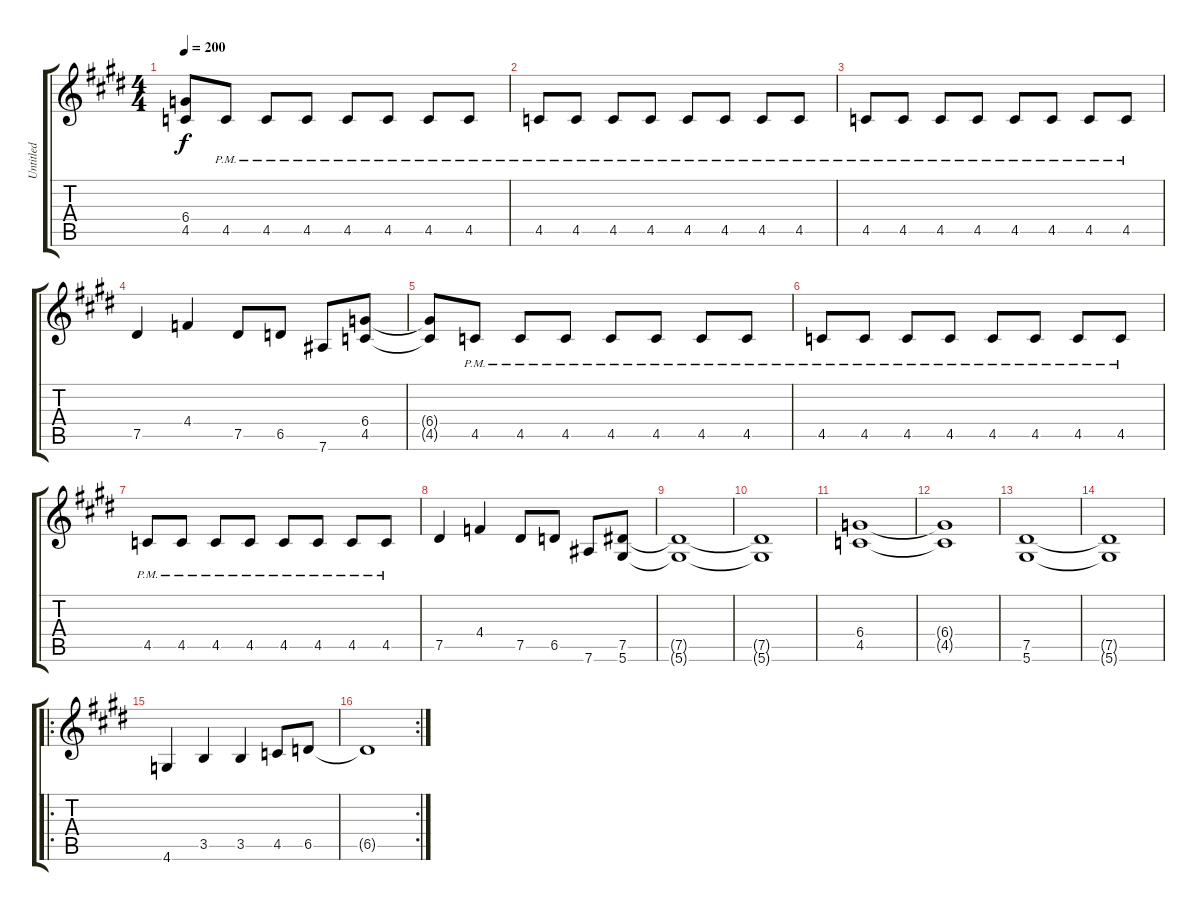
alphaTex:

\track ("Untitled" "Untitled") {instrument distortionguitar}
\staff {score tabs}
\tuning (Eb4 Bb3 Gb3 Db3 Ab2 Eb2) {hide}
\ts (4 4)
\tempo 200
\clef g2
\ks e
(6.4{t} 4.5{t}).8{dy f} 4.5{pm}.8 4.5{pm}.8 4.5{pm}.8 4.5{pm}.8 4.5{pm}.8 4.5{pm}.8 4.5{pm}.8 |
\ks c#minor
4.5{pm}.8 4.5{pm}.8 4.5{pm}.8 4.5{pm}.8 4.5{pm}.8 4.5{pm}.8 4.5{pm}.8 4.5{pm}.8 |
4.5{pm}.8 4.5{pm}.8 4.5{pm}.8 4.5{pm}.8 4.5{pm}.8 4.5{pm}.8 4.5{pm}.8 4.5{pm}.8 |
7.5.4 4.4.4 7.5.8 6.5.8 7.6.8 (6.4 4.5).8 |
(6.4{t} 4.5{t}).8 4.5{pm}.8 4.5{pm}.8 4.5{pm}.8 4.5{pm}.8 4.5{pm}.8 4.5{pm}.8 4.5{pm}.8 |
4.5{pm}.8 4.5{pm}.8 4.5{pm}.8 4.5{pm}.8 4.5{pm}.8 4.5{pm}.8 4.5{pm}.8 4.5{pm}.8 |
4.5{pm}.8 4.5{pm}.8 4.5{pm}.8 4.5{pm}.8 4.5{pm}.8 4.5{pm}.8 4.5{pm}.8 4.5{pm}.8 |
7.5.4 4.4.4 7.5.8 6.5.8 7.6.8 (7.5 5.6).8 |
(7.5{t} 5.6{t}).1 |
(7.5{t} 5.6{t}).1 |
(6.4 4.5).1 |
(6.4{t} 4.5{t}).1 |
(7.5 5.6).1 |
(7.5{t} 5.6{t}).1 |
\ro
4.6.4 3.5.4 3.5.4 4.5.8 6.5.8 |
\rc 2
6.5{t}.1
